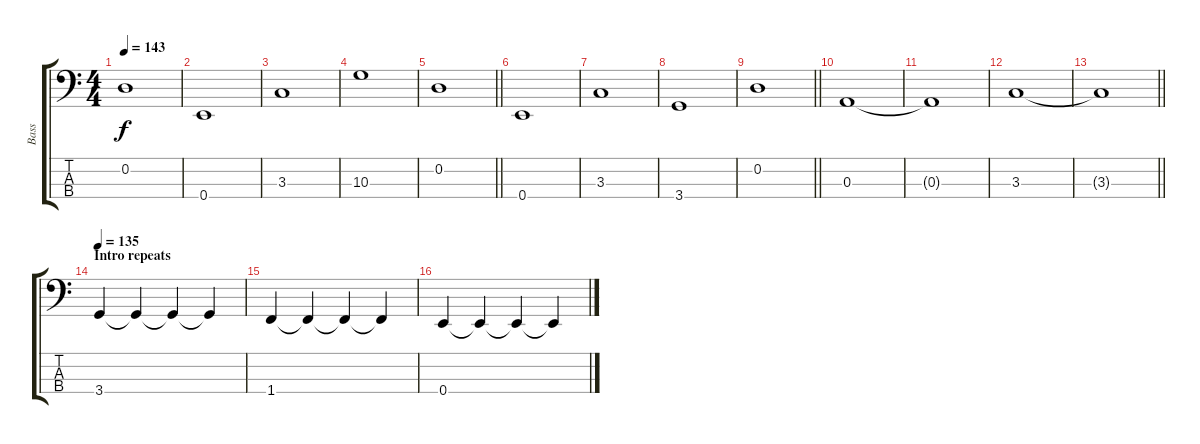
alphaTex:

\track ("Bass" "Bass") {instrument electricbassfinger}
\staff {score tabs}
\tuning (G2 D2 A1 E1) {hide}
\ts (4 4)
\tempo 143
\clef f4
\ks c
0.2.1{dy f} |
0.4.1 |
3.3.1 |
10.3.1 |
\barLineRight lightlight
0.2.1 |
0.4.1 |
3.3.1 |
3.4.1 |
\barLineRight lightlight
0.2.1 |
0.3.1 |
0.3{t}.1 |
3.3.1 |
\barLineRight lightlight
3.3{t}.1 |
\section ("" "Intro repeats")
\tempo 135
3.4.4 3.4{t}.4 3.4{t}.4 3.4{t}.4 |
1.4.4 1.4{t}.4 1.4{t}.4 1.4{t}.4 |
0.4.4 0.4{t}.4 0.4{t}.4 0.4{t}.4
